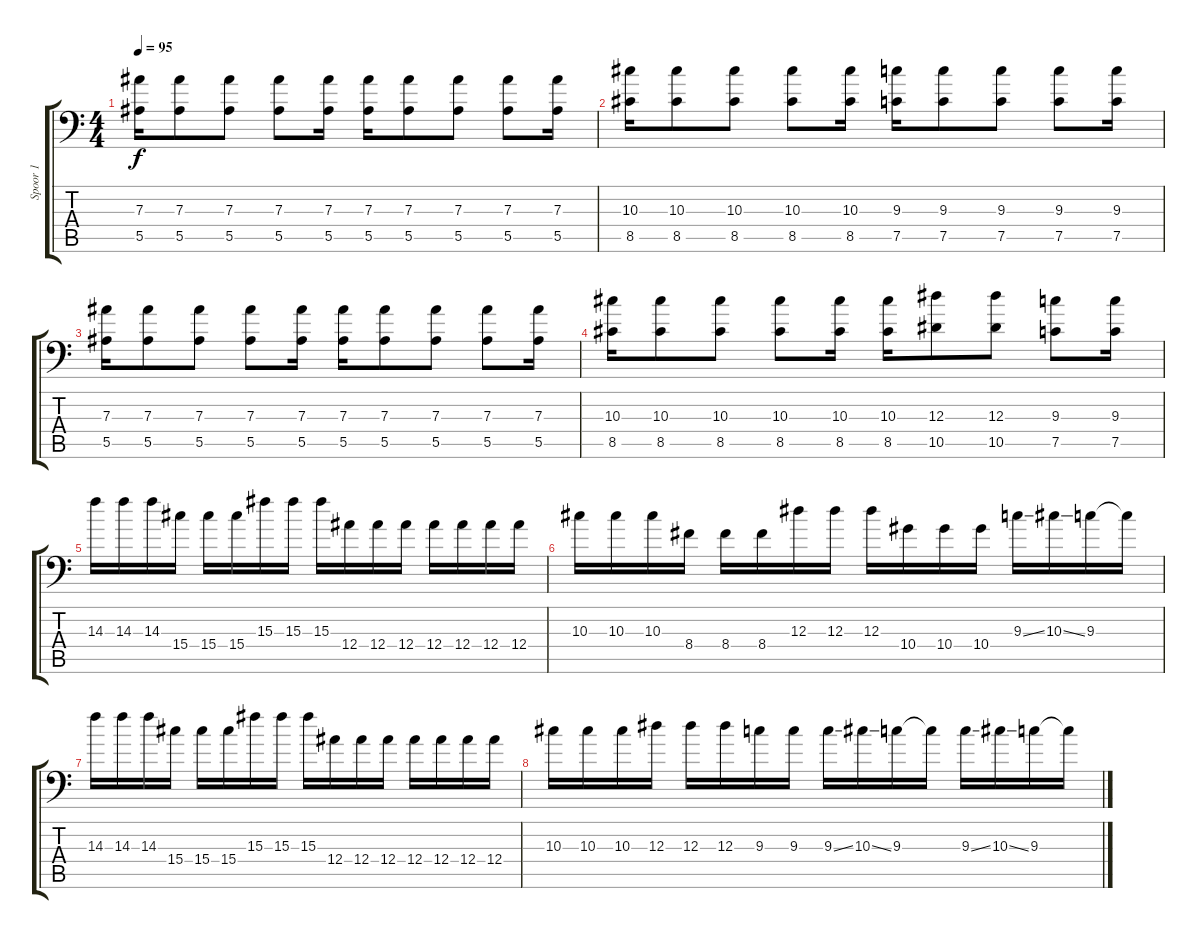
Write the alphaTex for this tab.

\track ("Spoor 1" "Spoor 1") {instrument distortionguitar}
\staff {score tabs}
\tuning (C4 G3 Eb3 Bb2 F2 Bb1) {hide}
\ts (4 4)
\tempo 95
\clef f4
\ks c
(7.3 5.5).16{dy f} (7.3 5.5).8 (7.3 5.5).8 (7.3 5.5).8 (7.3 5.5).16 (7.3 5.5).16 (7.3 5.5).8 (7.3 5.5).8 (7.3 5.5).8 (7.3 5.5).16 |
(10.3 8.5).16 (10.3 8.5).8 (10.3 8.5).8 (10.3 8.5).8 (10.3 8.5).16 (9.3 7.5).16 (9.3 7.5).8 (9.3 7.5).8 (9.3 7.5).8 (9.3 7.5).16 |
(7.3 5.5).16 (7.3 5.5).8 (7.3 5.5).8 (7.3 5.5).8 (7.3 5.5).16 (7.3 5.5).16 (7.3 5.5).8 (7.3 5.5).8 (7.3 5.5).8 (7.3 5.5).16 |
(10.3 8.5).16 (10.3 8.5).8 (10.3 8.5).8 (10.3 8.5).8 (10.3 8.5).16 (10.3 8.5).16 (12.3 10.5).8 (12.3 10.5).8 (9.3 7.5).8 (9.3 7.5).16 |
14.3.16 14.3.16 14.3.16 15.4.16 15.4.16 15.4.16 15.3.16 15.3.16 15.3.16 12.4.16 12.4.16 12.4.16 12.4.16 12.4.16 12.4.16 12.4.16 |
10.3.16 10.3.16 10.3.16 8.4.16 8.4.16 8.4.16 12.3.16 12.3.16 12.3.16 10.4.16 10.4.16 10.4.16 9.3{ss}.16 10.3{ss}.16 9.3.16 9.3{t}.16 |
14.3.16 14.3.16 14.3.16 15.4.16 15.4.16 15.4.16 15.3.16 15.3.16 15.3.16 12.4.16 12.4.16 12.4.16 12.4.16 12.4.16 12.4.16 12.4.16 |
10.3.16 10.3.16 10.3.16 12.3.16 12.3.16 12.3.16 9.3.16 9.3.16 9.3{ss}.16 10.3{ss}.16 9.3.16 9.3{t}.16 9.3{ss}.16 10.3{ss}.16 9.3.16 9.3{t}.16
